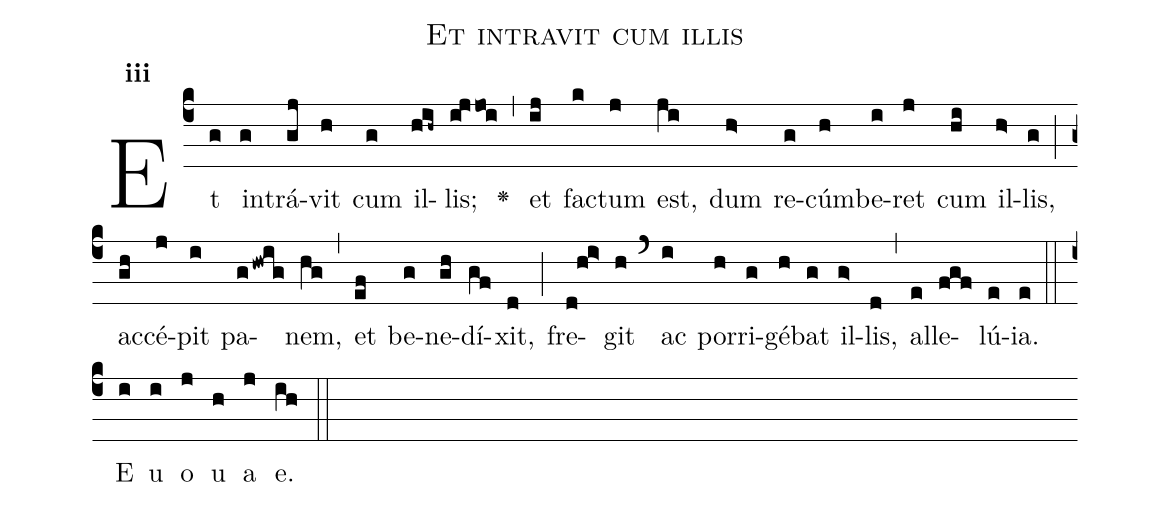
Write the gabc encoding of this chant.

name:Et intravit cum illis;
office-part:Antiphona;
mode:3;
%%
initial-style: 1;
name: Et intravit cum illis
book: Antiphonae & Responsoria/Tomus II, p. 152;
occasion: Octava Paschae Feria IV;
office-part: Vesperae Ant E;
user-notes: ;
commentary: ;
annotation: 3a;
centering-scheme: english;
fontsize: 12;
font: OFLSortsMillGoudy;
height: 11;
width: 4.5;
%%
(c4)Et(g) in(g)trá(gj)vit(h) cum(g) il(hih~)lis;(i/[-0.3]jjoi) <v>\greheightstar</v>(,) et(ij) fa(k)ctum(j) est,(ji) dum(h>) re(g)cúm(h)be(i)ret(j) cum(hi) il(h>)lis,(g) (;) ac(gh)cé(j)pit(i) pa(ghwig)nem,(hg) (,) et(ef) be(g)ne(gh)dí(gf)xit,(d) (;) fre(dhi>)git(h) (`) ac(i) por(h)ri(g)gé(h)bat(g) il(g>)lis,(d) (,) al(e)le(fgf)lú(e)ia.(e) (::)
E(i) u(i) o(j) u(h) a(j) e.(ih) (::)
